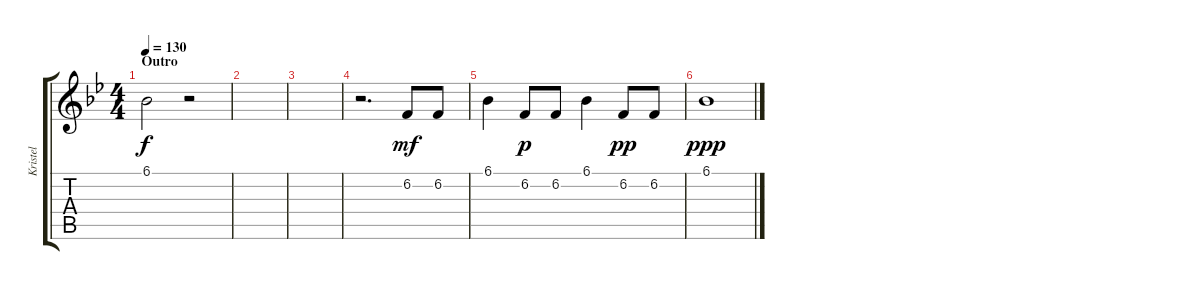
\track ("Kristel" "Kristel") {instrument cello}
\staff {score tabs}
\tuning (E4 B3 G3 D3 A2 E2) {hide}
\ts (4 4)
\section ("" "Outro")
\tempo 130
\clef g2
\ks bb
6.1.2{dy f} r.2 |
|
|
r.2{d} 6.2.8{dy mf} 6.2.8 |
6.1.4 6.2.8{dy p} 6.2.8 6.1.4 6.2.8{dy pp} 6.2.8 |
6.1.1{dy ppp}
